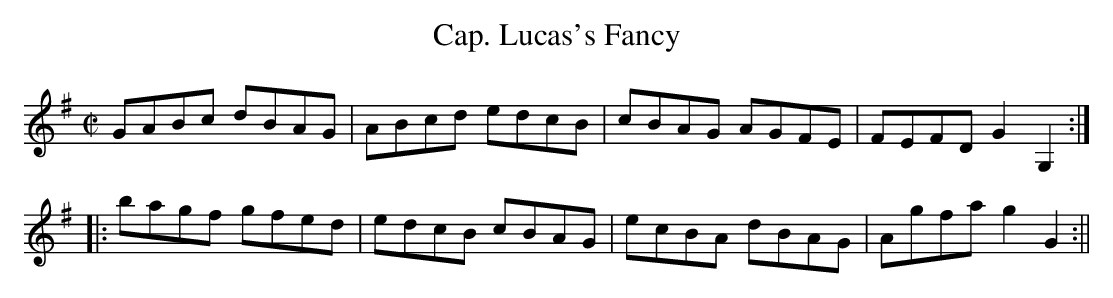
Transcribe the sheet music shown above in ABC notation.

X:1
T:Cap. Lucas's Fancy
M:C|
L:1/8
K:G
GABc dBAG|ABcd edcB|cBAG AGFE|FEFD G2 G,2:|
|:bagf gfed|edcB cBAG|ecBA dBAG|Agfa g2 G2:||
